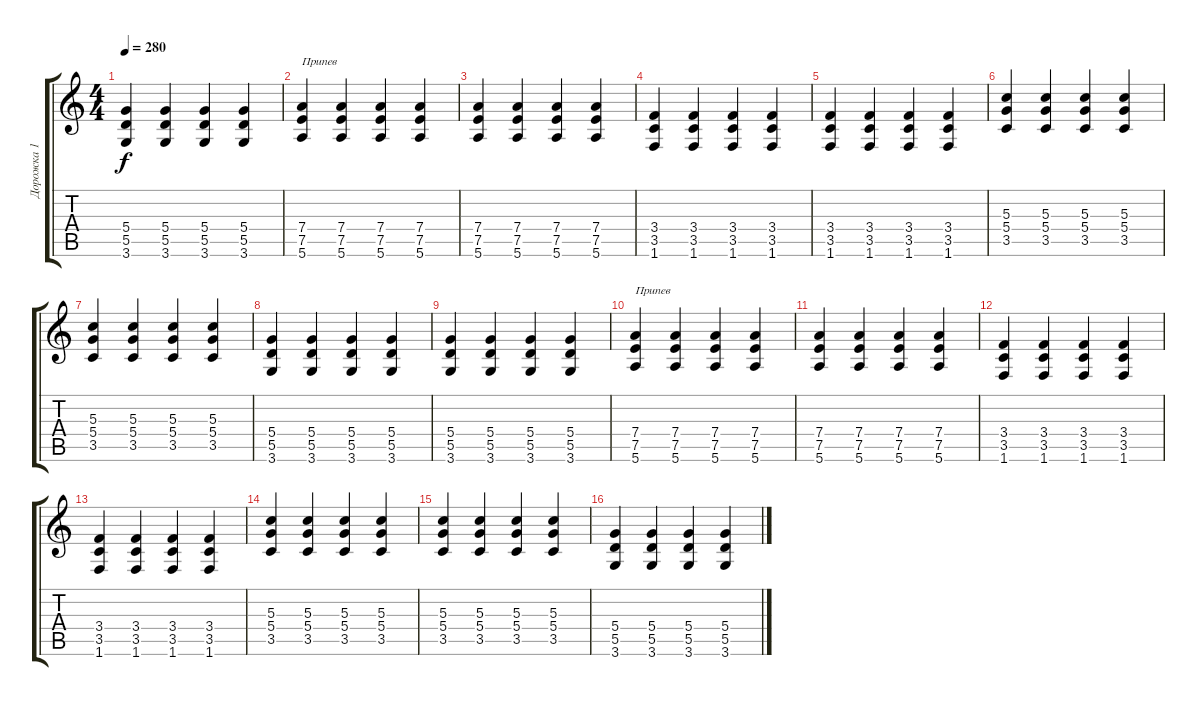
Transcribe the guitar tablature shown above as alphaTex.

\track ("Дорожка 1" "Дорожка 1") {instrument distortionguitar}
\staff {score tabs}
\tuning (E4 B3 G3 D3 A2 E2) {hide}
\ts (4 4)
\tempo 280
\clef g2
\ks c
(5.4 5.5 3.6).4{dy f} (5.4 5.5 3.6).4 (5.4 5.5 3.6).4 (5.4 5.5 3.6).4 |
(7.4 7.5 5.6).4{txt "Припев"} (7.4 7.5 5.6).4 (7.4 7.5 5.6).4 (7.4 7.5 5.6).4 |
(7.4 7.5 5.6).4 (7.4 7.5 5.6).4 (7.4 7.5 5.6).4 (7.4 7.5 5.6).4 |
(3.4 3.5 1.6).4 (3.4 3.5 1.6).4 (3.4 3.5 1.6).4 (3.4 3.5 1.6).4 |
(3.4 3.5 1.6).4 (3.4 3.5 1.6).4 (3.4 3.5 1.6).4 (3.4 3.5 1.6).4 |
(5.3 5.4 3.5).4 (5.3 5.4 3.5).4 (5.3 5.4 3.5).4 (5.3 5.4 3.5).4 |
(5.3 5.4 3.5).4 (5.3 5.4 3.5).4 (5.3 5.4 3.5).4 (5.3 5.4 3.5).4 |
(5.4 5.5 3.6).4 (5.4 5.5 3.6).4 (5.4 5.5 3.6).4 (5.4 5.5 3.6).4 |
(5.4 5.5 3.6).4 (5.4 5.5 3.6).4 (5.4 5.5 3.6).4 (5.4 5.5 3.6).4 |
(7.4 7.5 5.6).4{txt "Припев"} (7.4 7.5 5.6).4 (7.4 7.5 5.6).4 (7.4 7.5 5.6).4 |
(7.4 7.5 5.6).4 (7.4 7.5 5.6).4 (7.4 7.5 5.6).4 (7.4 7.5 5.6).4 |
(3.4 3.5 1.6).4 (3.4 3.5 1.6).4 (3.4 3.5 1.6).4 (3.4 3.5 1.6).4 |
(3.4 3.5 1.6).4 (3.4 3.5 1.6).4 (3.4 3.5 1.6).4 (3.4 3.5 1.6).4 |
(5.3 5.4 3.5).4 (5.3 5.4 3.5).4 (5.3 5.4 3.5).4 (5.3 5.4 3.5).4 |
(5.3 5.4 3.5).4 (5.3 5.4 3.5).4 (5.3 5.4 3.5).4 (5.3 5.4 3.5).4 |
(5.4 5.5 3.6).4 (5.4 5.5 3.6).4 (5.4 5.5 3.6).4 (5.4 5.5 3.6).4
